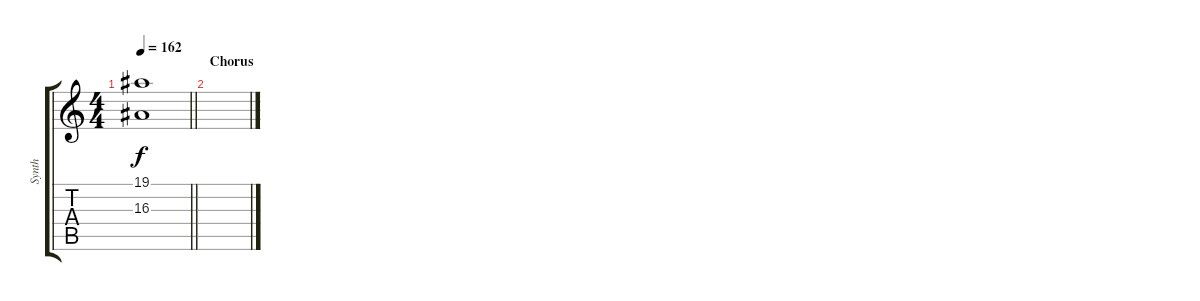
\track ("Synth" "Synth") {instrument pad2warm}
\staff {score tabs}
\tuning (Eb4 Bb3 Gb3 Db3 Ab2 Eb2) {hide}
\ts (4 4)
\tempo 162
\clef g2
\barLineRight lightlight
\ks c
(19.1{t} 16.3{t}).1{dy f} |
\section ("" "Chorus")
